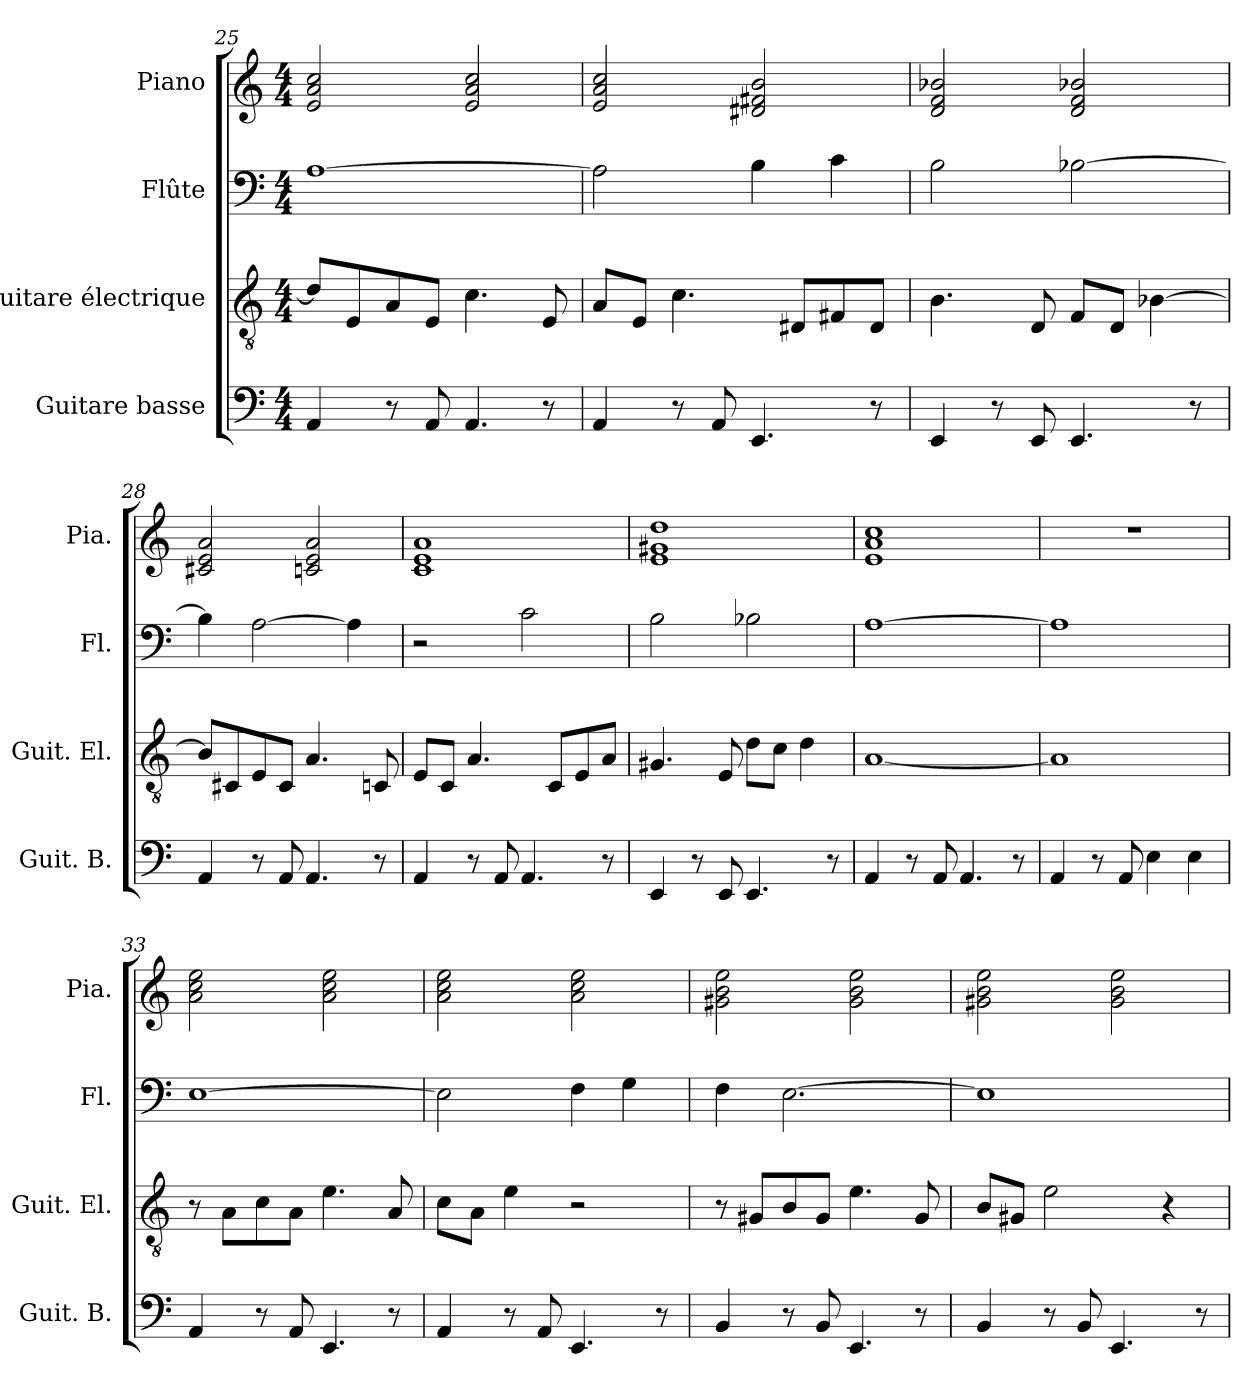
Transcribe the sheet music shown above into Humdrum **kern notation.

**kern	**kern	**kern	**kern
*part4	*part3	*part2	*part1
*staff4	*staff3	*staff2	*staff1
*I"Guitare basse	*I"Guitare électrique	*I"Flûte	*I"Piano
*I'Guit. B.	*I'Guit. El.	*I'Fl.	*I'Pia.
!!LO:PB:g=z
*clefF4	*clefGv2	*clefF4	*clefG2
*k[]	*k[]	*k[]	*k[]
*M4/4	*M4/4	*M4/4	*M4/4
=25	=25	=25	=25
4AA/	8d/L]	[1A	2e/ 2a/ 2cc/
.	8E/	.	.
8r	8A/	.	.
8AA/	8E/J	.	.
4.AA/	4.c\	.	2e/ 2a/ 2cc/
8r	8E/	.	.
=26	=26	=26	=26
4AA/	8A/L	2A\]	2e/ 2a/ 2cc/
.	8E/J	.	.
8r	4.c\	.	.
8AA/	.	.	.
4.EE/	.	4B\	2d#X/ 2f#X/ 2b/
.	8D#X/L	.	.
.	8F#X/	4c\	.
8r	8D#/J	.	.
=27	=27	=27	=27
4EE/	4.B\	2B\	2d/ 2f/ 2b-X/
8r	.	.	.
8EE/	8D/	.	.
4.EE/	8F/L	[2B-X\	2d/ 2f/ 2b-X/
.	8D/J	.	.
.	[4B-X\	.	.
8r	.	.	.
=28	=28	=28	=28
4AA/	8B-/L]	4B-\]	2c#X/ 2e/ 2a/
.	8C#X/	.	.
8r	8E/	[2A\	.
8AA/	8C#/J	.	.
4.AA/	4.A/	.	2cn/ 2e/ 2a/
.	.	4A\]	.
8r	8Cn/	.	.
!!LO:LB:g=z
=29	=29	=29	=29
4AA/	8E/L	2r	1c 1e 1a
.	8C/J	.	.
8r	4.A/	.	.
8AA/	.	.	.
4.AA/	.	2c\	.
.	8C/L	.	.
.	8E/	.	.
8r	8A/J	.	.
=30	=30	=30	=30
4EE/	4.G#X/	2B\	1e 1g#X 1dd
8r	.	.	.
8EE/	8E/	.	.
4.EE/	8d\L	2B-X\	.
.	8c\J	.	.
.	4d\	.	.
8r	.	.	.
=31	=31	=31	=31
4AA/	[1A	[1A	1e 1a 1cc
8r	.	.	.
8AA/	.	.	.
4.AA/	.	.	.
8r	.	.	.
=32	=32	=32	=32
4AA/	1A]	1A]	1r
8r	.	.	.
8AA/	.	.	.
4E\	.	.	.
4E\	.	.	.
!!LO:LB:g=z
=33	=33	=33	=33
4AA/	8r	[1E	2a\ 2cc\ 2ee\
.	8A\L	.	.
8r	8c\	.	.
8AA/	8A\J	.	.
4.EE/	4.e\	.	2a\ 2cc\ 2ee\
8r	8A/	.	.
=34	=34	=34	=34
4AA/	8c\L	2E\]	2a\ 2cc\ 2ee\
.	8A\J	.	.
8r	4e\	.	.
8AA/	.	.	.
4.EE/	2r	4F\	2a\ 2cc\ 2ee\
.	.	4G\	.
8r	.	.	.
=35	=35	=35	=35
4BB/	8r	4F\	2g#X\ 2b\ 2ee\
.	8G#X/L	.	.
8r	8B/	[2.E\	.
8BB/	8G#/J	.	.
4.EE/	4.e\	.	2g#\ 2b\ 2ee\
8r	8G#/	.	.
=36	=36	=36	=36
4BB/	8B/L	1E]	2g#X\ 2b\ 2ee\
.	8G#X/J	.	.
8r	2e\	.	.
8BB/	.	.	.
4.EE/	.	.	2g#\ 2b\ 2ee\
.	4r	.	.
8r	.	.	.
=	=	=	=
*-	*-	*-	*-
